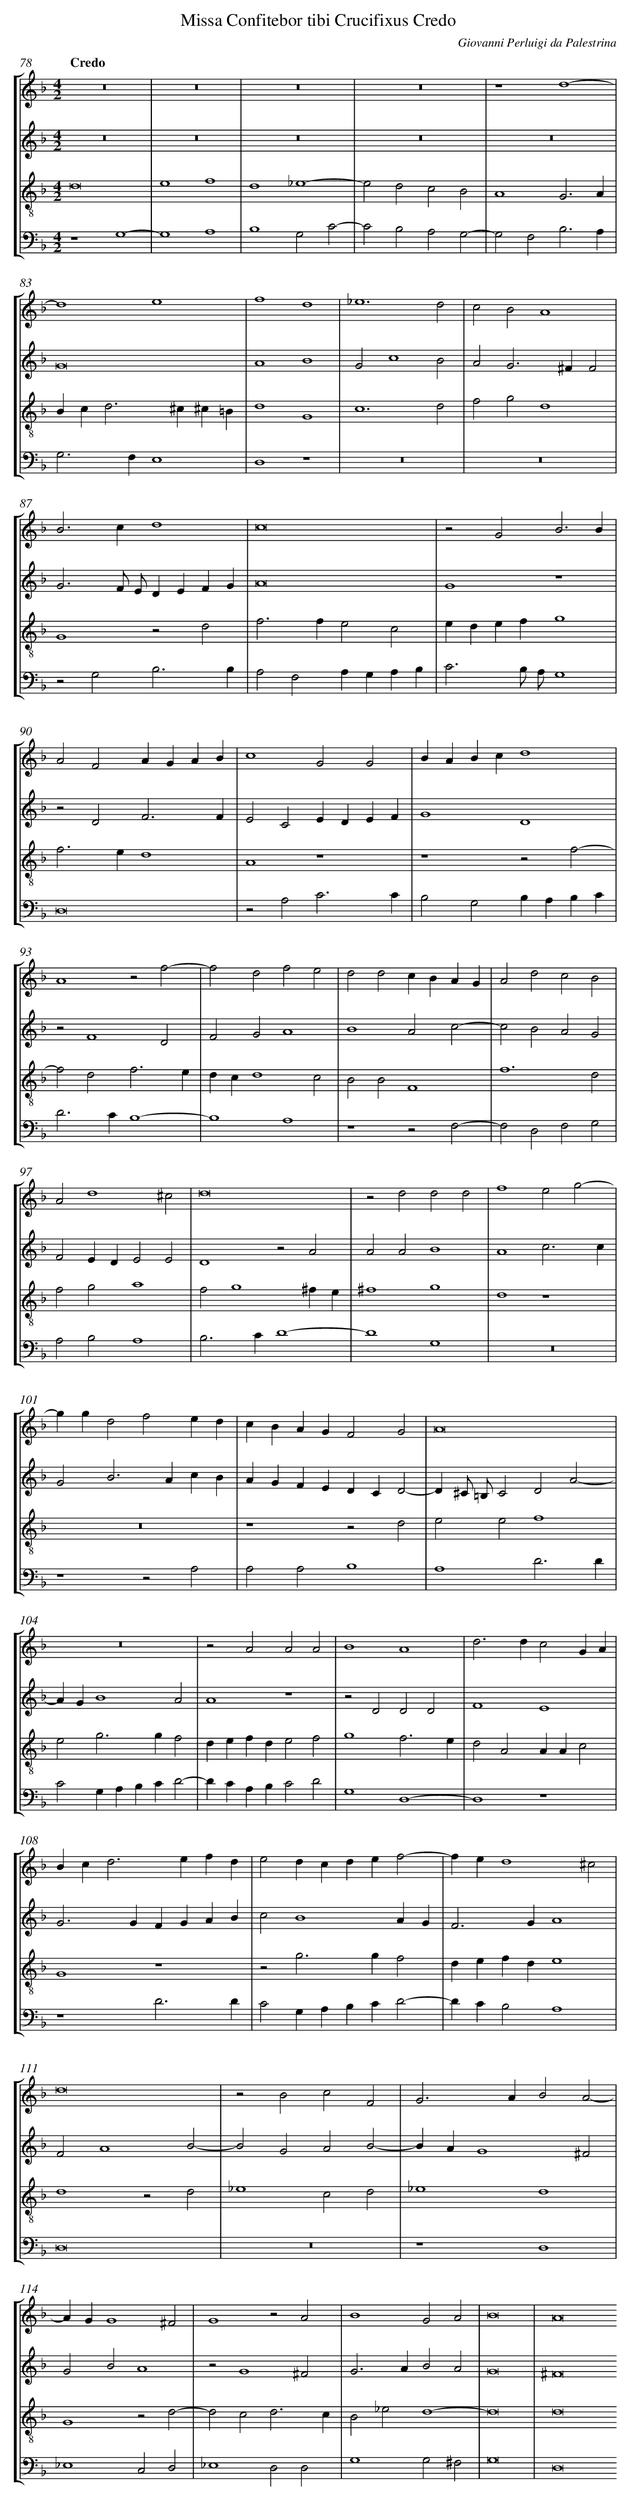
X:1
T: Missa Confitebor tibi Crucifixus Credo
C: Giovanni Perluigi da Palestrina
L: 1/4
M: 4/2
Q: "Credo"
%%staves [1 2 3 4]
V: 1 clef=treble
V: 2 clef=treble
V: 3 clef=treble-8
V: 4 clef=bass
K: F
[V:1] z8 |
[V:2] z8 |
[V:3] d8 |
[V:4] z4G,4- |
[V:1] z8 |
[V:2] z8 |
[V:3] e4f4 |
[V:4] G,4A,4 |
[V:1] z8 |
[V:2] z8 |
[V:3] d4_e4- |
[V:4] B,4G,2C2- |
[V:1] z8 |
[V:2] z8 |
[V:3] e2d2c2B2 |
[V:4] C2B,2A,2G,2- |
[V:1] z4d4- |
[V:2] z8 |
[V:3] A4G3A |
[V:4] G,2F,2B,3A, |
[V:1] d4e4 |
[V:2] G8 |
[V:3] Bc2<d2^c^c=B |
[V:4] G,2>F,2E,4 |
[V:1] f4d4 |
[V:2] A4B4 |
[V:3] d4G4 |
[V:4] D,4z4 |
[V:1] _e6d2 |
[V:2] G2c4B2 |
[V:3] c6d2 |
[V:4] z8 |
[V:1] c2B2A4 |
[V:2] A2G2>^F2F2 |
[V:3] f2g2d4 |
[V:4] z8 |
[V:1] B2>c2d4 |
[V:2] G3F/ E/DEFG |
[V:3] G4z2d2 |
[V:4] z2G,2B,3B, |
[V:1] c8 |
[V:2] A8 |
[V:3] f2>f2e2c2 |
[V:4] A,2F,2A,G,A,B, |
[V:1] z2G2B3B |
[V:2] G4z4 |
[V:3] edefg4 |
[V:4] C3B,/ A,/G,4 |
[V:1] A2F2AGAB |
[V:2] z2D2F3F |
[V:3] f2>e2d4 |
[V:4] D,8 |
[V:1] c4G2G2 |
[V:2] E2C2EDEF |
[V:3] A4z4 |
[V:4] z2A,2C3C |
[V:1] BABcd4 |
[V:2] G4D4 |
[V:3] z4z2f2- |
[V:4] B,2G,2B,A,B,C |
[V:1] A4z2f2- |
[V:2] z2F4D2 |
[V:3] f2d2f3e |
[V:4] D2>C2B,4- |
[V:1] f2d2f2e2 |
[V:2] F2G2A4 |
[V:3] dcd4c2 |
[V:4] B,4A,4 |
[V:1] d2d2cBAG |
[V:2] B4A2c2- |
[V:3] B2B2F4 |
[V:4] z4z2F,2- |
[V:1] A2d2c2B2 |
[V:2] c2B2A2G2 |
[V:3] f6d2 |
[V:4] F,2D,2F,2G,2 |
[V:1] A2d4^c2 |
[V:2] F2EDE2E2 |
[V:3] f2g2a4 |
[V:4] A,2B,2A,4 |
[V:1] d8 |
[V:2] D4z2A2 |
[V:3] f2g4^fe |
[V:4] B,2>C2D4- |
[V:1] z2d2d2d2 |
[V:2] A2A2B4 |
[V:3] ^f4g4 |
[V:4] D4G,4 |
[V:1] f4e2g2- |
[V:2] A4c3c |
[V:3] d4z4 |
[V:4] z8 |
[V:1] ggd2f2ed |
[V:2] G2B2>A2cB |
[V:3] z8 |
[V:4] z4z2A,2 |
[V:1] cBAGF2G2 |
[V:2] AGFEDCD2- |
[V:3] z4z2d2 |
[V:4] A,2A,2B,4 |
[V:1] A8 |
[V:2] D^C/ =B,/C2D2A2- |
[V:3] e2e2f4 |
[V:4] A,4D3D |
[V:1] z8 |
[V:2] AGB4A2 |
[V:3] e2g2>g2f2 |
[V:4] C2G,A,B,CD2- |
[V:1] z2A2A2A2 |
[V:2] A4z4 |
[V:3] defde2f2 |
[V:4] DCA,B,C2D2 |
[V:1] B4A4 |
[V:2] z2D2D2D2 |
[V:3] g4f3e |
[V:4] G,4D,4- |
[V:1] d2>d2c2GA |
[V:2] F4E4 |
[V:3] d2A2AAc2 |
[V:4] D,4z4 |
[V:1] Bc2<d2efd |
[V:2] G2>G2FGAB |
[V:3] G4z4 |
[V:4] z4D3D |
[V:1] e2dcdef2- |
[V:2] c2B4AG |
[V:3] z2g2>g2f2 |
[V:4] C2G,A,B,CD2- |
[V:1] fed4^c2 |
[V:2] F2>G2A4 |
[V:3] defde4 |
[V:4] DCB,2A,4 |
[V:1] d8 |
[V:2] F2A4B2- |
[V:3] d4z2d2 |
[V:4] D,8 |
[V:1] z2B2c2F2 |
[V:2] B2G2A2B2- |
[V:3] _e4c2d2 |
[V:4] z8 |
[V:1] G2>A2B2A2- |
[V:2] BAG4^F2 |
[V:3] _e4d4 |
[V:4] z4D,4 |
[V:1] AGG4^F2 |
[V:2] G2B2A4 |
[V:3] G4z2d2- |
[V:4] _E,4C,2D,2 |
[V:1] G4z2A2 |
[V:2] z2G4^F2 |
[V:3] d2c2d3c |
[V:4] _E,4D,2D,2 |
[V:1] B4G2A2 |
[V:2] G2>A2B2A2 |
[V:3] B2_e2d4- |
[V:4] G,4G,2^F,2 |
[V:1] B8 |
[V:2] G8 |
[V:3] d8 |
[V:4] G,8 |
[V:1] A8
[V:2] ^F8
[V:3] d8
[V:4] D,8
